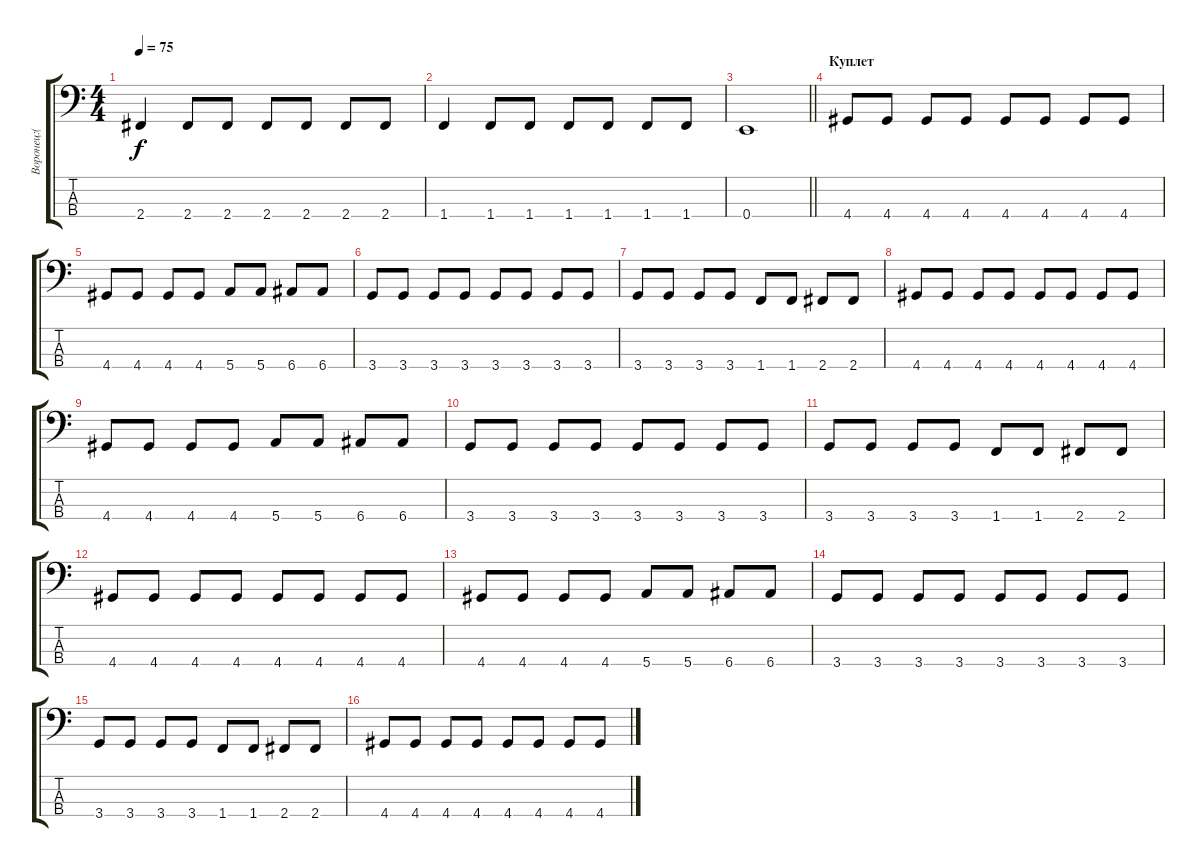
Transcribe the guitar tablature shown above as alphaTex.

\track ("Воронец:(" "Воронец:(") {instrument electricbassfinger}
\staff {score tabs}
\tuning (G2 D2 A1 E1) {hide}
\ts (4 4)
\tempo 75
\clef f4
\ks c
2.4.4{dy f} 2.4.8 2.4.8 2.4.8 2.4.8 2.4.8 2.4.8 |
1.4.4 1.4.8 1.4.8 1.4.8 1.4.8 1.4.8 1.4.8 |
\barLineRight lightlight
0.4.1 |
\section ("" "Куплет")
4.4.8 4.4.8 4.4.8 4.4.8 4.4.8 4.4.8 4.4.8 4.4.8 |
4.4.8 4.4.8 4.4.8 4.4.8 5.4.8 5.4.8 6.4.8 6.4.8 |
3.4.8 3.4.8 3.4.8 3.4.8 3.4.8 3.4.8 3.4.8 3.4.8 |
3.4.8 3.4.8 3.4.8 3.4.8 1.4.8 1.4.8 2.4.8 2.4.8 |
4.4.8 4.4.8 4.4.8 4.4.8 4.4.8 4.4.8 4.4.8 4.4.8 |
4.4.8 4.4.8 4.4.8 4.4.8 5.4.8 5.4.8 6.4.8 6.4.8 |
3.4.8 3.4.8 3.4.8 3.4.8 3.4.8 3.4.8 3.4.8 3.4.8 |
3.4.8 3.4.8 3.4.8 3.4.8 1.4.8 1.4.8 2.4.8 2.4.8 |
4.4.8 4.4.8 4.4.8 4.4.8 4.4.8 4.4.8 4.4.8 4.4.8 |
4.4.8 4.4.8 4.4.8 4.4.8 5.4.8 5.4.8 6.4.8 6.4.8 |
3.4.8 3.4.8 3.4.8 3.4.8 3.4.8 3.4.8 3.4.8 3.4.8 |
3.4.8 3.4.8 3.4.8 3.4.8 1.4.8 1.4.8 2.4.8 2.4.8 |
4.4.8 4.4.8 4.4.8 4.4.8 4.4.8 4.4.8 4.4.8 4.4.8
